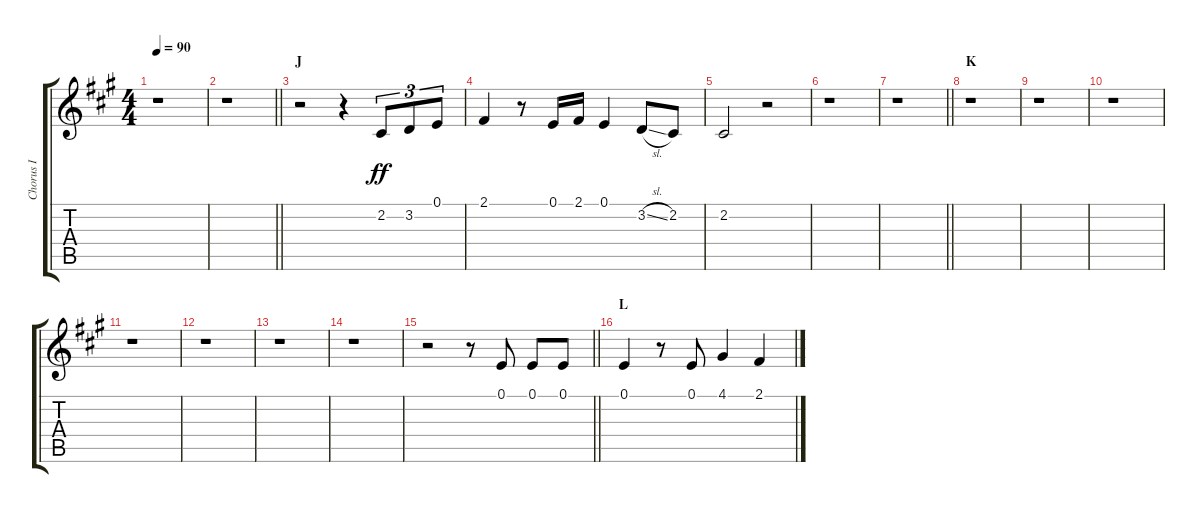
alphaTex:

\track ("Chorus I" "Chorus I") {instrument voiceoohs}
\staff {score tabs}
\tuning (E4 B3 G3 D3 A2 E2) {hide}
\ts (4 4)
\tempo 90
\clef g2
\ks a
r.1{dy ff} |
\barLineRight lightlight
r.1 |
\section ("" "J")
r.2 r.4 2.2.8{tu (3 2)} 3.2.8{tu (3 2)} 0.1.8{tu (3 2)} |
2.1.4 r.8 0.1.16 2.1.16 0.1.4 3.2{sl}.8 2.2.8 |
2.2.2 r.2 |
r.1 |
\barLineRight lightlight
r.1 |
\section ("" "K")
r.1 |
r.1 |
r.1 |
r.1 |
r.1 |
r.1 |
r.1 |
\barLineRight lightlight
r.2 r.8 0.1.8 0.1.8 0.1.8 |
\section ("" "L")
0.1.4 r.8 0.1.8 4.1.4 2.1.4
